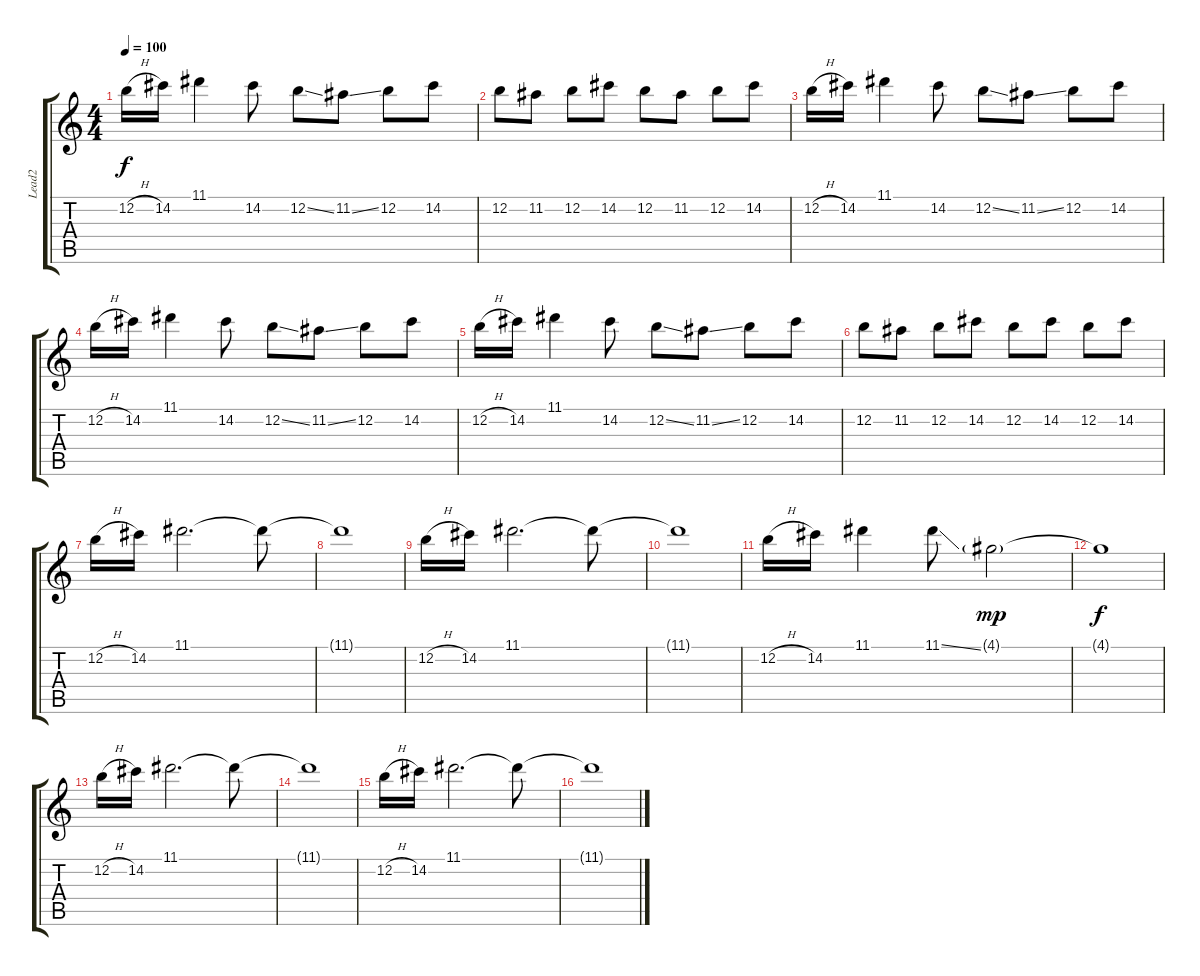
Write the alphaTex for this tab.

\track ("Lead2" "Lead2") {instrument overdrivenguitar}
\staff {score tabs}
\tuning (E4 B3 G3 D3 A2 Eb2) {hide}
\ts (4 4)
\tempo 100
\clef g2
\ks c
12.2{h}.16{dy f} 14.2.16 11.1.4 14.2.8 12.2{ss}.8 11.2{ss}.8 12.2.8 14.2.8 |
12.2.8 11.2.8 12.2.8 14.2.8 12.2.8 11.2.8 12.2.8 14.2.8 |
12.2{h}.16 14.2.16 11.1.4 14.2.8 12.2{ss}.8 11.2{ss}.8 12.2.8 14.2.8 |
12.2{h}.16 14.2.16 11.1.4 14.2.8 12.2{ss}.8 11.2{ss}.8 12.2.8 14.2.8 |
12.2{h}.16 14.2.16 11.1.4 14.2.8 12.2{ss}.8 11.2{ss}.8 12.2.8 14.2.8 |
12.2.8 11.2.8 12.2.8 14.2.8 12.2.8 14.2.8 12.2.8 14.2.8 |
12.2{h}.16 14.2.16 11.1.2{d} 11.1{t}.8 |
11.1{t}.1 |
12.2{h}.16 14.2.16 11.1.2{d} 11.1{t}.8 |
11.1{t}.1 |
12.2{h}.16 14.2.16 11.1.4 11.1{ss}.8 4.1{g}.2{dy mp} |
4.1{t}.1{dy f} |
12.2{h}.16 14.2.16 11.1.2{d} 11.1{t}.8 |
11.1{t}.1 |
12.2{h}.16 14.2.16 11.1.2{d} 11.1{t}.8 |
11.1{t}.1
